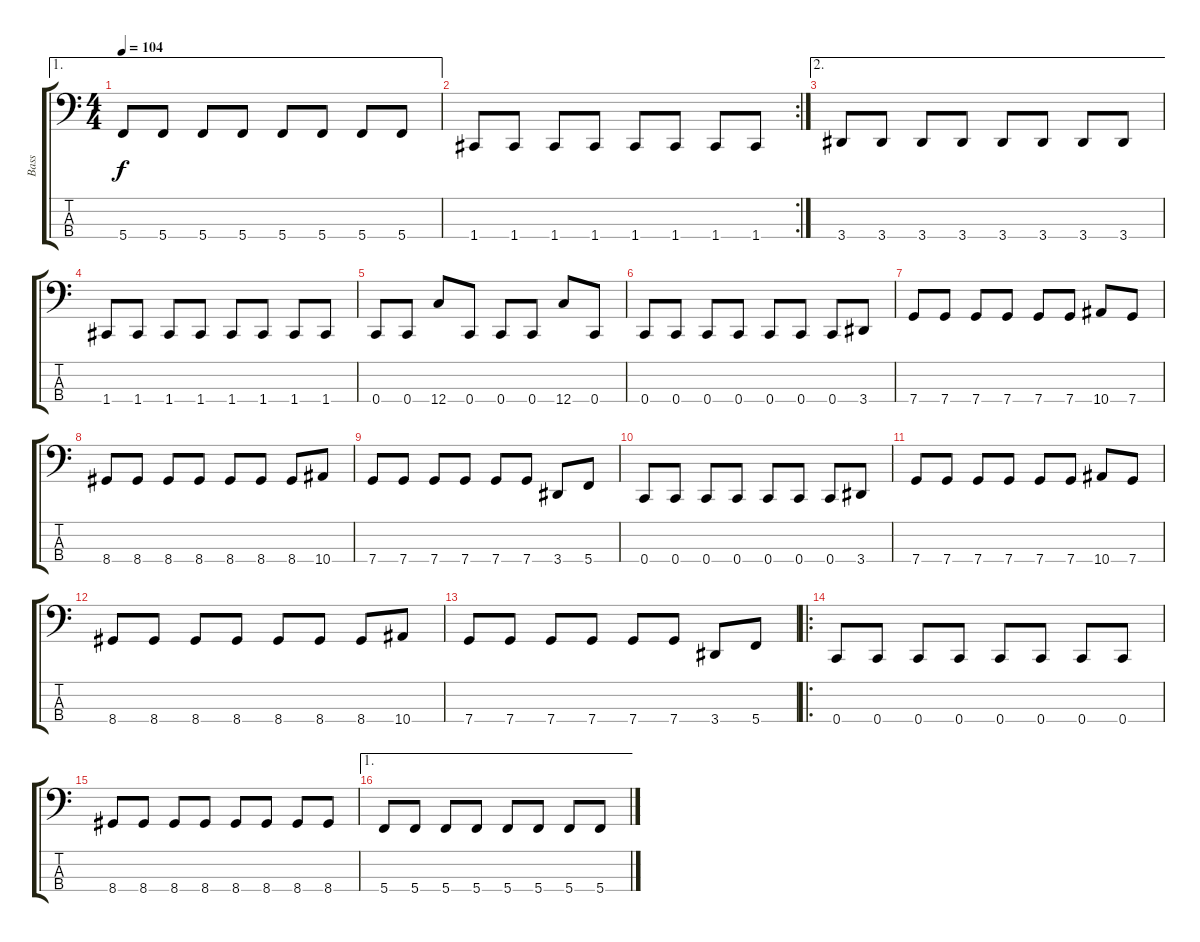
\track ("Bass" "Bass") {instrument electricbassfinger}
\staff {score tabs}
\tuning (F2 C2 G1 C1) {hide}
\ae 1
\ts (4 4)
\tempo 104
\clef f4
\ks c
5.4.8{dy f} 5.4.8 5.4.8 5.4.8 5.4.8 5.4.8 5.4.8 5.4.8 |
\rc 2
1.4.8 1.4.8 1.4.8 1.4.8 1.4.8 1.4.8 1.4.8 1.4.8 |
\ae 2
3.4.8 3.4.8 3.4.8 3.4.8 3.4.8 3.4.8 3.4.8 3.4.8 |
1.4.8 1.4.8 1.4.8 1.4.8 1.4.8 1.4.8 1.4.8 1.4.8 |
0.4.8{instrument slapbass1} 0.4.8 12.4.8 0.4.8 0.4.8 0.4.8 12.4.8 0.4.8 |
0.4.8{instrument electricbassfinger} 0.4.8 0.4.8 0.4.8 0.4.8 0.4.8 0.4.8 3.4.8 |
7.4.8 7.4.8 7.4.8 7.4.8 7.4.8 7.4.8 10.4.8 7.4.8 |
8.4.8 8.4.8 8.4.8 8.4.8 8.4.8 8.4.8 8.4.8 10.4.8 |
7.4.8 7.4.8 7.4.8 7.4.8 7.4.8 7.4.8 3.4.8 5.4.8 |
0.4.8 0.4.8 0.4.8 0.4.8 0.4.8 0.4.8 0.4.8 3.4.8 |
7.4.8 7.4.8 7.4.8 7.4.8 7.4.8 7.4.8 10.4.8 7.4.8 |
8.4.8 8.4.8 8.4.8 8.4.8 8.4.8 8.4.8 8.4.8 10.4.8 |
7.4.8 7.4.8 7.4.8 7.4.8 7.4.8 7.4.8 3.4.8 5.4.8 |
\ro
0.4.8 0.4.8 0.4.8 0.4.8 0.4.8 0.4.8 0.4.8 0.4.8 |
8.4.8 8.4.8 8.4.8 8.4.8 8.4.8 8.4.8 8.4.8 8.4.8 |
\ae 1
5.4.8 5.4.8 5.4.8 5.4.8 5.4.8 5.4.8 5.4.8 5.4.8
